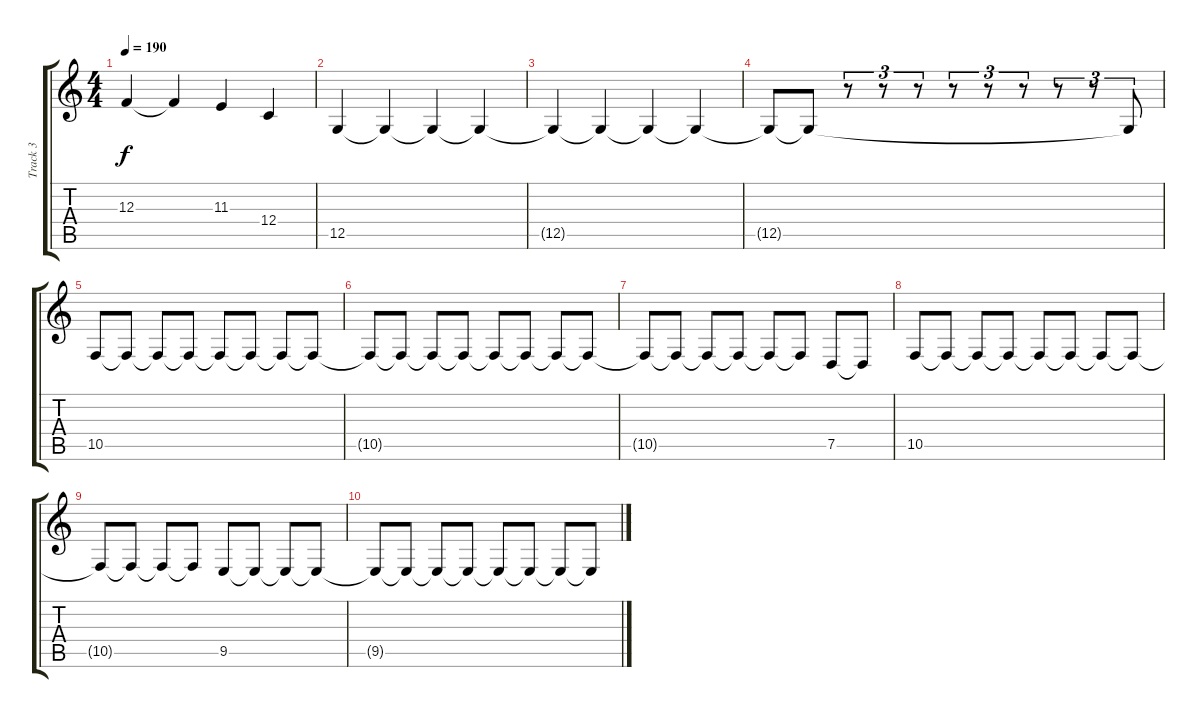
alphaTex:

\track ("Track 3" "Track 3") {instrument lead2sawtooth}
\staff {score tabs}
\tuning (D4 A3 F3 C3 G2 C2) {hide}
\ts (4 4)
\tempo 190
\clef g2
\ks c
12.3{t}.4{dy f} 12.3{t}.4 11.3.4 12.4.4 |
12.5.4 12.5{t}.4 12.5{t}.4 12.5{t}.4 |
12.5{t}.4 12.5{t}.4 12.5{t}.4 12.5{t}.4 |
12.5{t}.8 12.5{t}.8 r.8{tu (3 2)} r.8{tu (3 2)} r.8{tu (3 2)} r.8{tu (3 2)} r.8{tu (3 2)} r.8{tu (3 2)} r.8{tu (3 2)} r.8{tu (3 2)} 12.5{t}.8{tu (3 2)} |
10.5.8 10.5{t}.8 10.5{t}.8 10.5{t}.8 10.5{t}.8 10.5{t}.8 10.5{t}.8 10.5{t}.8 |
10.5{t}.8 10.5{t}.8 10.5{t}.8 10.5{t}.8 10.5{t}.8 10.5{t}.8 10.5{t}.8 10.5{t}.8 |
10.5{t}.8 10.5{t}.8 10.5{t}.8 10.5{t}.8 10.5{t}.8 10.5{t}.8 7.5.8 7.5{t}.8 |
10.5.8 10.5{t}.8 10.5{t}.8 10.5{t}.8 10.5{t}.8 10.5{t}.8 10.5{t}.8 10.5{t}.8 |
10.5{t}.8 10.5{t}.8 10.5{t}.8 10.5{t}.8 9.5.8 9.5{t}.8 9.5{t}.8 9.5{t}.8 |
9.5{t}.8 9.5{t}.8 9.5{t}.8 9.5{t}.8 9.5{t}.8 9.5{t}.8 9.5{t}.8 9.5{t}.8
